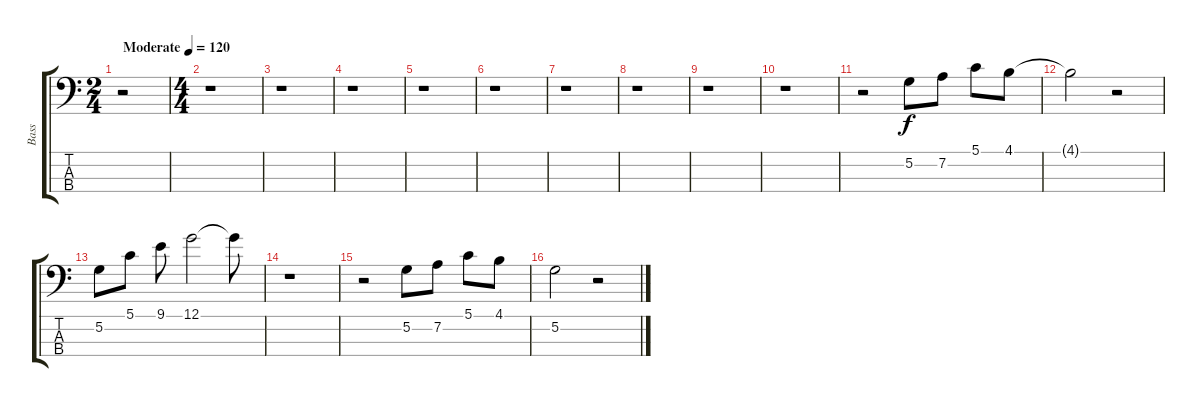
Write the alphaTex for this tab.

\track ("Bass" "Bass") {instrument electricbassfinger}
\staff {score tabs}
\tuning (G2 D2 A1 E1) {hide}
\ts (2 4)
\tempo (120 "Moderate")
\clef f4
\ks c
r.2{dy f instrument electricbassfinger} |
\ts (4 4)
r.1 |
r.1 |
r.1 |
r.1 |
r.1 |
r.1 |
r.1 |
r.1 |
r.1 |
r.2 5.2.8 7.2.8 5.1.8 4.1.8 |
4.1{t}.2 r.2 |
5.2.8 5.1.8 9.1.8 12.1.2 12.1{t}.8 |
r.1 |
r.2 5.2.8 7.2.8 5.1.8 4.1.8 |
5.2.2 r.2
